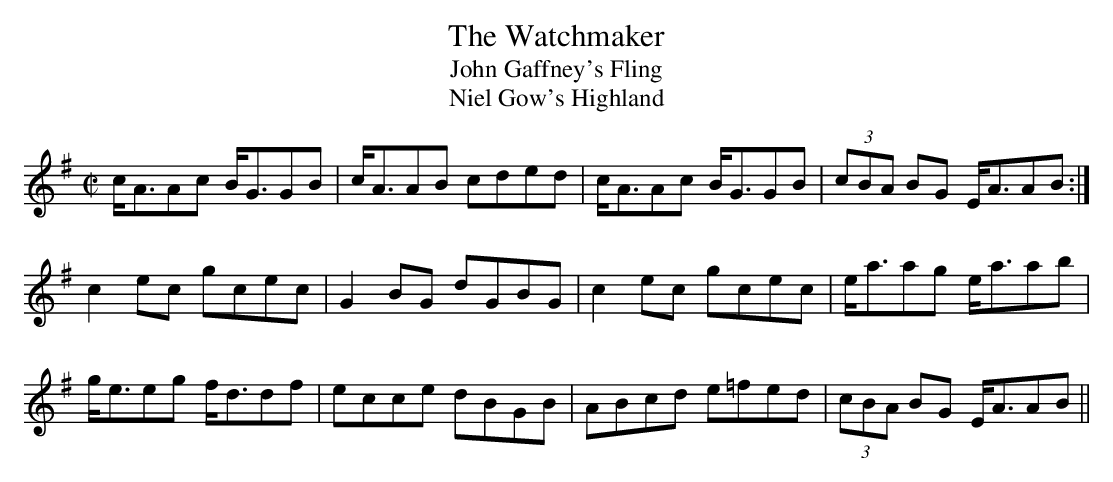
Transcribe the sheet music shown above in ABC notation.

X:1
T:Watchmaker, The
T:John Gaffney's Fling
T:Niel Gow's Highland
M:C|
L:1/8
K:Ador
c<AAc B<GGB|c<AAB cded|c<AAc B<GGB|(3cBA BG E<AAB:|!
c2ec gcec|G2BG dGBG|c2ec gcec|e<aag e<aab|!
g<eeg f<ddf|ecce dBGB|ABcd e=fed|(3cBA BG E<AAB||!
